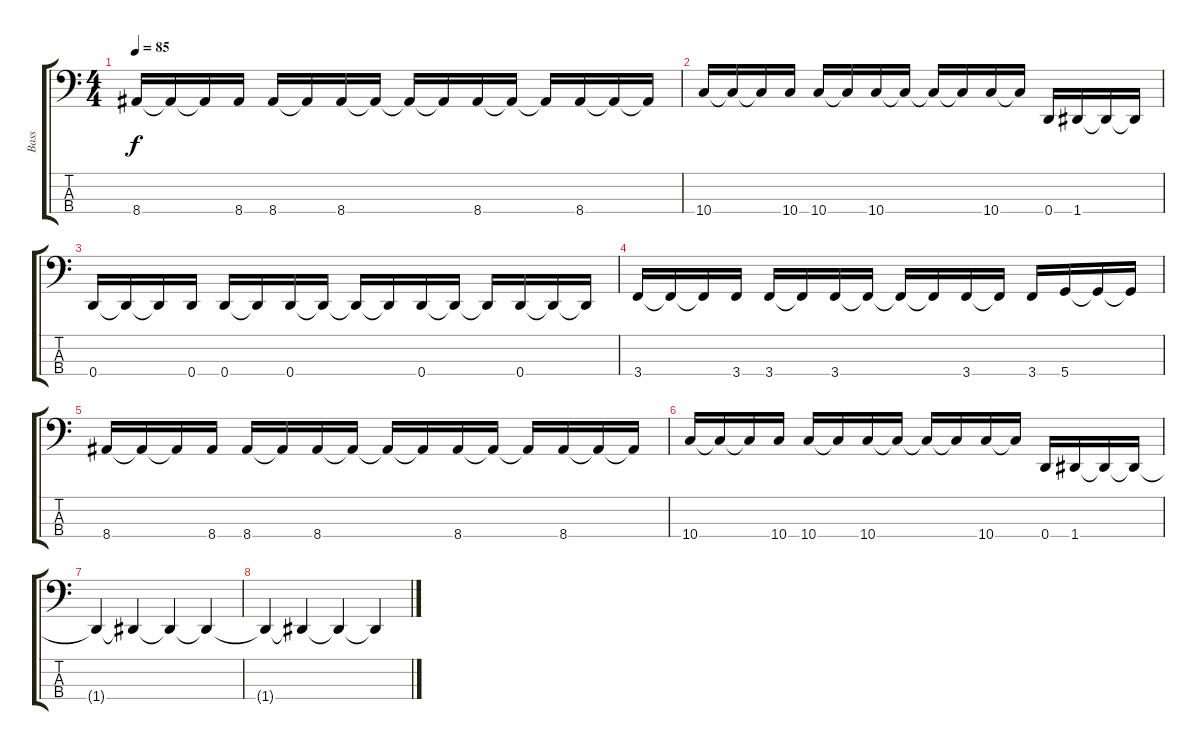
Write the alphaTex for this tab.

\track ("Bass" "Bass") {instrument electricbasspick}
\staff {score tabs}
\tuning (G2 D2 A1 D1) {hide}
\ts (4 4)
\tempo 85
\clef f4
\ks c
8.4.16{dy f} 8.4{t}.16 8.4{t}.16 8.4.16 8.4.16 8.4{t}.16 8.4.16 8.4{t}.16 8.4{t}.16 8.4{t}.16 8.4.16 8.4{t}.16 8.4{t}.16 8.4.16 8.4{t}.16 8.4{t}.16 |
10.4.16 10.4{t}.16 10.4{t}.16 10.4.16 10.4.16 10.4{t}.16 10.4.16 10.4{t}.16 10.4{t}.16 10.4{t}.16 10.4.16 10.4{t}.16 0.4.16 1.4.16 1.4{t}.16 1.4{t}.16 |
0.4.16 0.4{t}.16 0.4{t}.16 0.4.16 0.4.16 0.4{t}.16 0.4.16 0.4{t}.16 0.4{t}.16 0.4{t}.16 0.4.16 0.4{t}.16 0.4{t}.16 0.4.16 0.4{t}.16 0.4{t}.16 |
3.4.16 3.4{t}.16 3.4{t}.16 3.4.16 3.4.16 3.4{t}.16 3.4.16 3.4{t}.16 3.4{t}.16 3.4{t}.16 3.4.16 3.4{t}.16 3.4.16 5.4.16 5.4{t}.16 5.4{t}.16 |
8.4.16 8.4{t}.16 8.4{t}.16 8.4.16 8.4.16 8.4{t}.16 8.4.16 8.4{t}.16 8.4{t}.16 8.4{t}.16 8.4.16 8.4{t}.16 8.4{t}.16 8.4.16 8.4{t}.16 8.4{t}.16 |
10.4.16 10.4{t}.16 10.4{t}.16 10.4.16 10.4.16 10.4{t}.16 10.4.16 10.4{t}.16 10.4{t}.16 10.4{t}.16 10.4.16 10.4{t}.16 0.4.16 1.4.16 1.4{t}.16 1.4{t}.16 |
1.4{t}.4 1.4{t}.4 1.4{t}.4 1.4{t}.4 |
1.4{t}.4 1.4{t}.4 1.4{t}.4 1.4{t}.4
